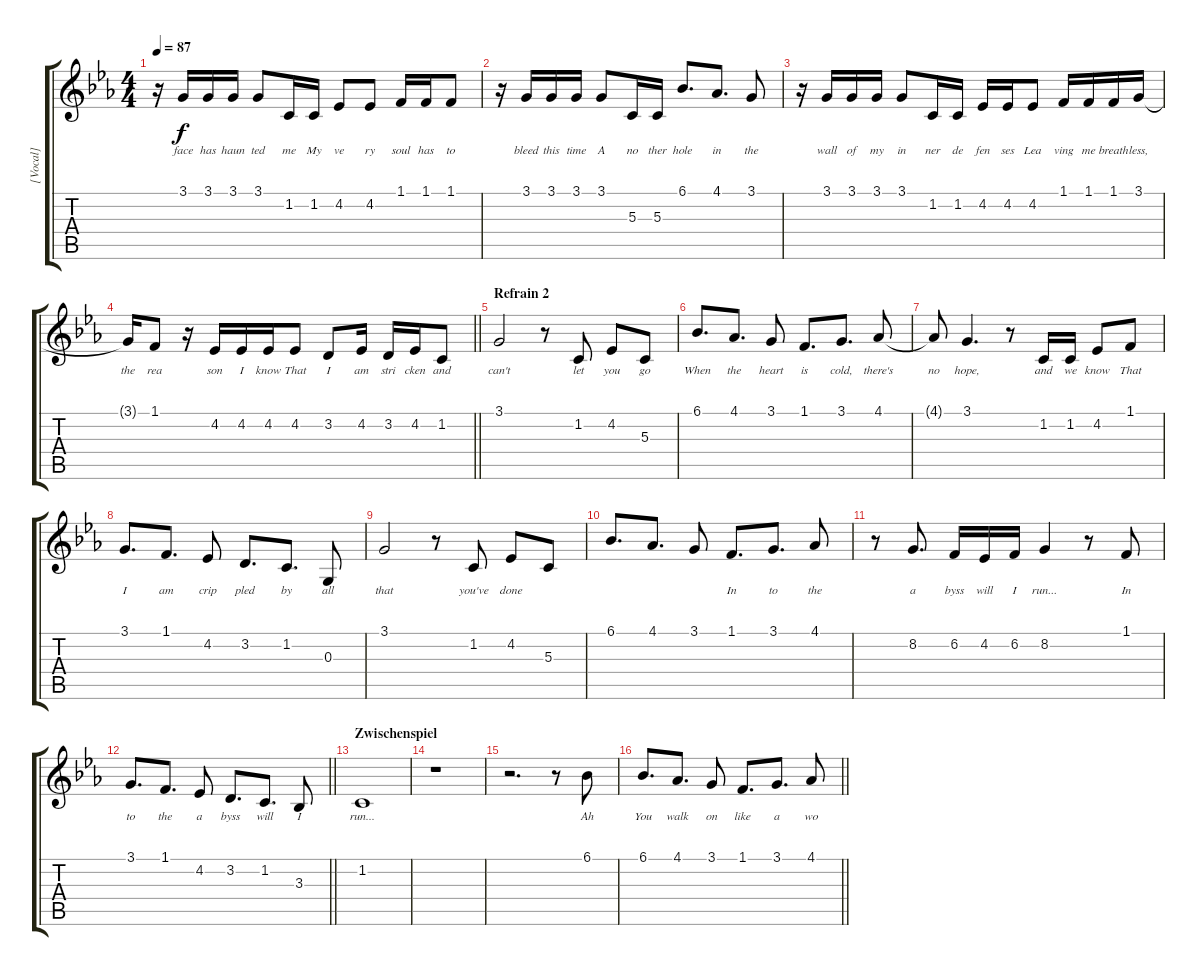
\track ("[Vocal]" "[Vocal]") {instrument voiceoohs}
\staff {score tabs}
\tuning (E4 B3 G3 D3 A2 E2) {hide}
\ts (4 4)
\tempo 87
\clef g2
\ks cminor
r.16{dy f} 3.1.16{lyrics (0 "face") lyrics (1 "") lyrics (2 "") lyrics (3 "") lyrics (4 "")} 3.1.16{lyrics (0 "has") lyrics (1 "") lyrics (2 "") lyrics (3 "") lyrics (4 "")} 3.1.16{lyrics (0 "haun") lyrics (1 "") lyrics (2 "") lyrics (3 "") lyrics (4 "")} 3.1.8{lyrics (0 "ted") lyrics (1 "") lyrics (2 "") lyrics (3 "") lyrics (4 "")} 1.2.16{lyrics (0 "me") lyrics (1 "") lyrics (2 "") lyrics (3 "") lyrics (4 "")} 1.2.16{lyrics (0 "My") lyrics (1 "") lyrics (2 "") lyrics (3 "") lyrics (4 "")} 4.2.8{lyrics (0 "ve") lyrics (1 "") lyrics (2 "") lyrics (3 "") lyrics (4 "")} 4.2.8{lyrics (0 "ry") lyrics (1 "") lyrics (2 "") lyrics (3 "") lyrics (4 "")} 1.1.16{lyrics (0 "soul") lyrics (1 "") lyrics (2 "") lyrics (3 "") lyrics (4 "")} 1.1.16{lyrics (0 "has") lyrics (1 "") lyrics (2 "") lyrics (3 "") lyrics (4 "")} 1.1.8{lyrics (0 "to") lyrics (1 "") lyrics (2 "") lyrics (3 "") lyrics (4 "")} |
r.16 3.1.16{lyrics (0 "bleed") lyrics (1 "") lyrics (2 "") lyrics (3 "") lyrics (4 "")} 3.1.16{lyrics (0 "this") lyrics (1 "") lyrics (2 "") lyrics (3 "") lyrics (4 "")} 3.1.16{lyrics (0 "time") lyrics (1 "") lyrics (2 "") lyrics (3 "") lyrics (4 "")} 3.1.8{lyrics (0 "A") lyrics (1 "") lyrics (2 "") lyrics (3 "") lyrics (4 "")} 5.3.16{lyrics (0 "no") lyrics (1 "") lyrics (2 "") lyrics (3 "") lyrics (4 "")} 5.3.16{lyrics (0 "ther") lyrics (1 "") lyrics (2 "") lyrics (3 "") lyrics (4 "")} 6.1.8{d lyrics (0 "hole") lyrics (1 "") lyrics (2 "") lyrics (3 "") lyrics (4 "")} 4.1.8{d lyrics (0 "in") lyrics (1 "") lyrics (2 "") lyrics (3 "") lyrics (4 "")} 3.1.8{lyrics (0 "the") lyrics (1 "") lyrics (2 "") lyrics (3 "") lyrics (4 "")} |
r.16 3.1.16{lyrics (0 "wall") lyrics (1 "") lyrics (2 "") lyrics (3 "") lyrics (4 "")} 3.1.16{lyrics (0 "of") lyrics (1 "") lyrics (2 "") lyrics (3 "") lyrics (4 "")} 3.1.16{lyrics (0 "my") lyrics (1 "") lyrics (2 "") lyrics (3 "") lyrics (4 "")} 3.1.8{lyrics (0 "in") lyrics (1 "") lyrics (2 "") lyrics (3 "") lyrics (4 "")} 1.2.16{lyrics (0 "ner") lyrics (1 "") lyrics (2 "") lyrics (3 "") lyrics (4 "")} 1.2.16{lyrics (0 "de") lyrics (1 "") lyrics (2 "") lyrics (3 "") lyrics (4 "")} 4.2.16{lyrics (0 "fen") lyrics (1 "") lyrics (2 "") lyrics (3 "") lyrics (4 "")} 4.2.16{lyrics (0 "ses") lyrics (1 "") lyrics (2 "") lyrics (3 "") lyrics (4 "")} 4.2.8{lyrics (0 "Lea") lyrics (1 "") lyrics (2 "") lyrics (3 "") lyrics (4 "")} 1.1.16{lyrics (0 "ving") lyrics (1 "") lyrics (2 "") lyrics (3 "") lyrics (4 "")} 1.1.16{lyrics (0 "me") lyrics (1 "") lyrics (2 "") lyrics (3 "") lyrics (4 "")} 1.1.16{lyrics (0 "breath") lyrics (1 "") lyrics (2 "") lyrics (3 "") lyrics (4 "")} 3.1.16{lyrics (0 "less,") lyrics (1 "") lyrics (2 "") lyrics (3 "") lyrics (4 "")} |
\barLineRight lightlight
3.1{t}.16{lyrics (0 "the") lyrics (1 "") lyrics (2 "") lyrics (3 "") lyrics (4 "")} 1.1.8{lyrics (0 "rea") lyrics (1 "") lyrics (2 "") lyrics (3 "") lyrics (4 "")} r.16 4.2.16{lyrics (0 "son") lyrics (1 "") lyrics (2 "") lyrics (3 "") lyrics (4 "")} 4.2.16{lyrics (0 "I") lyrics (1 "") lyrics (2 "") lyrics (3 "") lyrics (4 "")} 4.2.16{lyrics (0 "know") lyrics (1 "") lyrics (2 "") lyrics (3 "") lyrics (4 "")} 4.2.8{lyrics (0 "That") lyrics (1 "") lyrics (2 "") lyrics (3 "") lyrics (4 "")} 3.2.8{lyrics (0 "I") lyrics (1 "") lyrics (2 "") lyrics (3 "") lyrics (4 "")} 4.2.16{lyrics (0 "am") lyrics (1 "") lyrics (2 "") lyrics (3 "") lyrics (4 "")} 3.2.16{lyrics (0 "stri") lyrics (1 "") lyrics (2 "") lyrics (3 "") lyrics (4 "")} 4.2.16{lyrics (0 "cken") lyrics (1 "") lyrics (2 "") lyrics (3 "") lyrics (4 "")} 1.2.8{lyrics (0 "and") lyrics (1 "") lyrics (2 "") lyrics (3 "") lyrics (4 "")} |
\section ("" "Refrain 2")
3.1.2{lyrics (0 "can't") lyrics (1 "") lyrics (2 "") lyrics (3 "") lyrics (4 "")} r.8 1.2.8{lyrics (0 "let") lyrics (1 "") lyrics (2 "") lyrics (3 "") lyrics (4 "")} 4.2.8{lyrics (0 "you") lyrics (1 "") lyrics (2 "") lyrics (3 "") lyrics (4 "")} 5.3.8{lyrics (0 "go") lyrics (1 "") lyrics (2 "") lyrics (3 "") lyrics (4 "")} |
6.1.8{d lyrics (0 "When") lyrics (1 "") lyrics (2 "") lyrics (3 "") lyrics (4 "")} 4.1.8{d lyrics (0 "the") lyrics (1 "") lyrics (2 "") lyrics (3 "") lyrics (4 "")} 3.1.8{lyrics (0 "heart") lyrics (1 "") lyrics (2 "") lyrics (3 "") lyrics (4 "")} 1.1.8{d lyrics (0 "is") lyrics (1 "") lyrics (2 "") lyrics (3 "") lyrics (4 "")} 3.1.8{d lyrics (0 "cold,") lyrics (1 "") lyrics (2 "") lyrics (3 "") lyrics (4 "")} 4.1.8{lyrics (0 "there's") lyrics (1 "") lyrics (2 "") lyrics (3 "") lyrics (4 "")} |
4.1{t}.8{lyrics (0 "no") lyrics (1 "") lyrics (2 "") lyrics (3 "") lyrics (4 "")} 3.1.4{d lyrics (0 "hope,") lyrics (1 "") lyrics (2 "") lyrics (3 "") lyrics (4 "")} r.8 1.2.16{lyrics (0 "and") lyrics (1 "") lyrics (2 "") lyrics (3 "") lyrics (4 "")} 1.2.16{lyrics (0 "we") lyrics (1 "") lyrics (2 "") lyrics (3 "") lyrics (4 "")} 4.2.8{lyrics (0 "know") lyrics (1 "") lyrics (2 "") lyrics (3 "") lyrics (4 "")} 1.1.8{lyrics (0 "That") lyrics (1 "") lyrics (2 "") lyrics (3 "") lyrics (4 "")} |
3.1.8{d lyrics (0 "I") lyrics (1 "") lyrics (2 "") lyrics (3 "") lyrics (4 "")} 1.1.8{d lyrics (0 "am") lyrics (1 "") lyrics (2 "") lyrics (3 "") lyrics (4 "")} 4.2.8{lyrics (0 "crip") lyrics (1 "") lyrics (2 "") lyrics (3 "") lyrics (4 "")} 3.2.8{d lyrics (0 "pled") lyrics (1 "") lyrics (2 "") lyrics (3 "") lyrics (4 "")} 1.2.8{d lyrics (0 "by") lyrics (1 "") lyrics (2 "") lyrics (3 "") lyrics (4 "")} 0.3.8{lyrics (0 "all") lyrics (1 "") lyrics (2 "") lyrics (3 "") lyrics (4 "")} |
3.1.2{lyrics (0 "that") lyrics (1 "") lyrics (2 "") lyrics (3 "") lyrics (4 "")} r.8 1.2.8{lyrics (0 "you've") lyrics (1 "") lyrics (2 "") lyrics (3 "") lyrics (4 "")} 4.2.8{lyrics (0 "done") lyrics (1 "") lyrics (2 "") lyrics (3 "") lyrics (4 "")} 5.3.8{lyrics (0 "") lyrics (1 "") lyrics (2 "") lyrics (3 "") lyrics (4 "")} |
6.1.8{d lyrics (0 "") lyrics (1 "") lyrics (2 "") lyrics (3 "") lyrics (4 "")} 4.1.8{d lyrics (0 "") lyrics (1 "") lyrics (2 "") lyrics (3 "") lyrics (4 "")} 3.1.8{lyrics (0 "") lyrics (1 "") lyrics (2 "") lyrics (3 "") lyrics (4 "")} 1.1.8{d lyrics (0 "In") lyrics (1 "") lyrics (2 "") lyrics (3 "") lyrics (4 "")} 3.1.8{d lyrics (0 "to") lyrics (1 "") lyrics (2 "") lyrics (3 "") lyrics (4 "")} 4.1.8{lyrics (0 "the") lyrics (1 "") lyrics (2 "") lyrics (3 "") lyrics (4 "")} |
r.8 8.2.8{d lyrics (0 "a") lyrics (1 "") lyrics (2 "") lyrics (3 "") lyrics (4 "")} 6.2.16{lyrics (0 "byss") lyrics (1 "") lyrics (2 "") lyrics (3 "") lyrics (4 "")} 4.2.16{lyrics (0 "will") lyrics (1 "") lyrics (2 "") lyrics (3 "") lyrics (4 "")} 6.2.16{lyrics (0 "I") lyrics (1 "") lyrics (2 "") lyrics (3 "") lyrics (4 "")} 8.2.4{lyrics (0 "run...") lyrics (1 "") lyrics (2 "") lyrics (3 "") lyrics (4 "")} r.8 1.1.8{lyrics (0 "In") lyrics (1 "") lyrics (2 "") lyrics (3 "") lyrics (4 "")} |
\barLineRight lightlight
3.1.8{d lyrics (0 "to") lyrics (1 "") lyrics (2 "") lyrics (3 "") lyrics (4 "")} 1.1.8{d lyrics (0 "the") lyrics (1 "") lyrics (2 "") lyrics (3 "") lyrics (4 "")} 4.2.8{lyrics (0 "a") lyrics (1 "") lyrics (2 "") lyrics (3 "") lyrics (4 "")} 3.2.8{d lyrics (0 "byss") lyrics (1 "") lyrics (2 "") lyrics (3 "") lyrics (4 "")} 1.2.8{d lyrics (0 "will") lyrics (1 "") lyrics (2 "") lyrics (3 "") lyrics (4 "")} 3.3.8{lyrics (0 "I") lyrics (1 "") lyrics (2 "") lyrics (3 "") lyrics (4 "")} |
\section ("" "Zwischenspiel")
1.2.1{lyrics (0 "run...") lyrics (1 "") lyrics (2 "") lyrics (3 "") lyrics (4 "")} |
r.1 |
r.2{d} r.8 6.1.8{lyrics (0 "Ah") lyrics (1 "") lyrics (2 "") lyrics (3 "") lyrics (4 "")} |
\barLineRight lightlight
6.1.8{d lyrics (0 "You") lyrics (1 "") lyrics (2 "") lyrics (3 "") lyrics (4 "")} 4.1.8{d lyrics (0 "walk") lyrics (1 "") lyrics (2 "") lyrics (3 "") lyrics (4 "")} 3.1.8{lyrics (0 "on") lyrics (1 "") lyrics (2 "") lyrics (3 "") lyrics (4 "")} 1.1.8{d lyrics (0 "like") lyrics (1 "") lyrics (2 "") lyrics (3 "") lyrics (4 "")} 3.1.8{d lyrics (0 "a") lyrics (1 "") lyrics (2 "") lyrics (3 "") lyrics (4 "")} 4.1.8{lyrics (0 "wo") lyrics (1 "") lyrics (2 "") lyrics (3 "") lyrics (4 "")}
